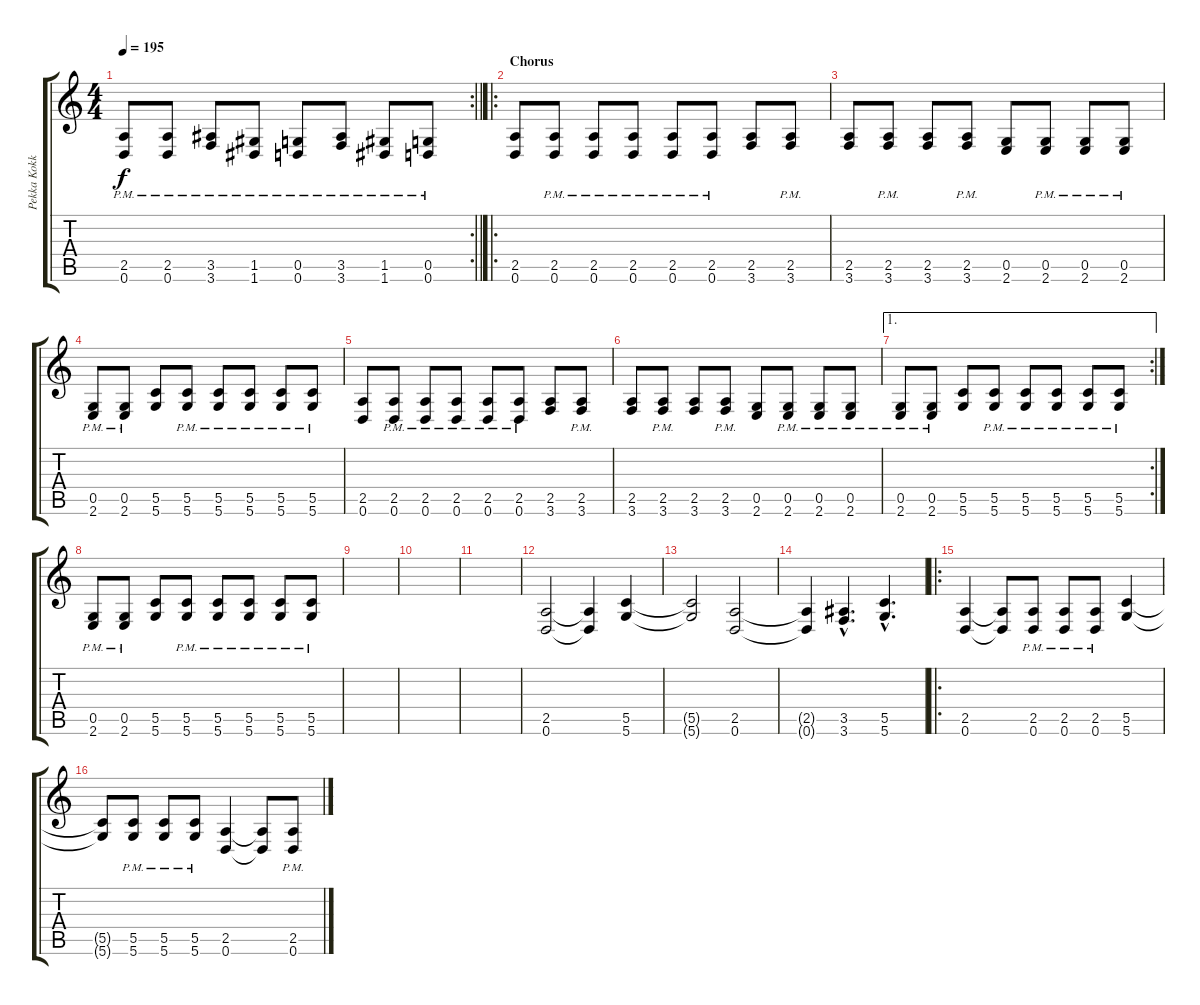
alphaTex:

\track ("Pekka Kokko" "Pekka Kokk") {instrument distortionguitar}
\staff {score tabs}
\tuning (D4 A3 F3 C3 G2 D2) {hide}
\rc 2
\ts (4 4)
\tempo 195
\clef g2
\barLineRight lightlight
\ks c
(2.5{pm} 0.6{pm}).8{dy f} (2.5{pm} 0.6{pm}).8 (3.5{pm} 3.6{pm}).8 (1.5{pm} 1.6{pm}).8 (0.5{pm} 0.6{pm}).8 (3.5{pm} 3.6{pm}).8 (1.5{pm} 1.6{pm}).8 (0.5{pm} 0.6{pm}).8 |
\ro
\section ("" "Chorus")
(2.5 0.6).8 (2.5{pm} 0.6{pm}).8 (2.5{pm} 0.6{pm}).8 (2.5{pm} 0.6{pm}).8 (2.5{pm} 0.6{pm}).8 (2.5{pm} 0.6{pm}).8 (2.5 3.6).8 (2.5{pm} 3.6{pm}).8 |
(2.5 3.6).8 (2.5{pm} 3.6{pm}).8 (2.5 3.6).8 (2.5{pm} 3.6{pm}).8 (0.5 2.6).8 (0.5{pm} 2.6{pm}).8 (0.5{pm} 2.6{pm}).8 (0.5{pm} 2.6{pm}).8 |
(0.5{pm} 2.6{pm}).8 (0.5{pm} 2.6{pm}).8 (5.5 5.6).8 (5.5{pm} 5.6{pm}).8 (5.5{pm} 5.6{pm}).8 (5.5{pm} 5.6{pm}).8 (5.5{pm} 5.6{pm}).8 (5.5{pm} 5.6{pm}).8 |
(2.5 0.6).8 (2.5{pm} 0.6{pm}).8 (2.5{pm} 0.6{pm}).8 (2.5{pm} 0.6{pm}).8 (2.5{pm} 0.6{pm}).8 (2.5{pm} 0.6{pm}).8 (2.5 3.6).8 (2.5{pm} 3.6{pm}).8 |
(2.5 3.6).8 (2.5{pm} 3.6{pm}).8 (2.5 3.6).8 (2.5{pm} 3.6{pm}).8 (0.5 2.6).8 (0.5{pm} 2.6{pm}).8 (0.5{pm} 2.6{pm}).8 (0.5{pm} 2.6{pm}).8 |
\ae 1
\rc 2
(0.5{pm} 2.6{pm}).8 (0.5{pm} 2.6{pm}).8 (5.5 5.6).8 (5.5{pm} 5.6{pm}).8 (5.5{pm} 5.6{pm}).8 (5.5{pm} 5.6{pm}).8 (5.5{pm} 5.6{pm}).8 (5.5{pm} 5.6{pm}).8 |
(0.5{pm} 2.6{pm}).8 (0.5{pm} 2.6{pm}).8 (5.5 5.6).8 (5.5{pm} 5.6{pm}).8 (5.5{pm} 5.6{pm}).8 (5.5{pm} 5.6{pm}).8 (5.5{pm} 5.6{pm}).8 (5.5{pm} 5.6{pm}).8 |
|
|
|
(2.5 0.6).2 (2.5{t} 0.6{t}).4 (5.5 5.6).4 |
(5.5{t} 5.6{t}).2 (2.5 0.6).2 |
(2.5{t} 0.6{t}).4 (3.5{hac} 3.6{hac}).4{d} (5.5{hac} 5.6{hac}).4{d} |
\ro
(2.5 0.6).4 (2.5{t} 0.6{t}).8 (2.5{pm} 0.6{pm}).8 (2.5{pm} 0.6{pm}).8 (2.5{pm} 0.6{pm}).8 (5.5 5.6).4 |
(5.5{t} 5.6{t}).8 (5.5{pm} 5.6{pm}).8 (5.5{pm} 5.6{pm}).8 (5.5{pm} 5.6{pm}).8 (2.5 0.6).4 (2.5{t} 0.6{t}).8 (2.5{pm} 0.6{pm}).8
